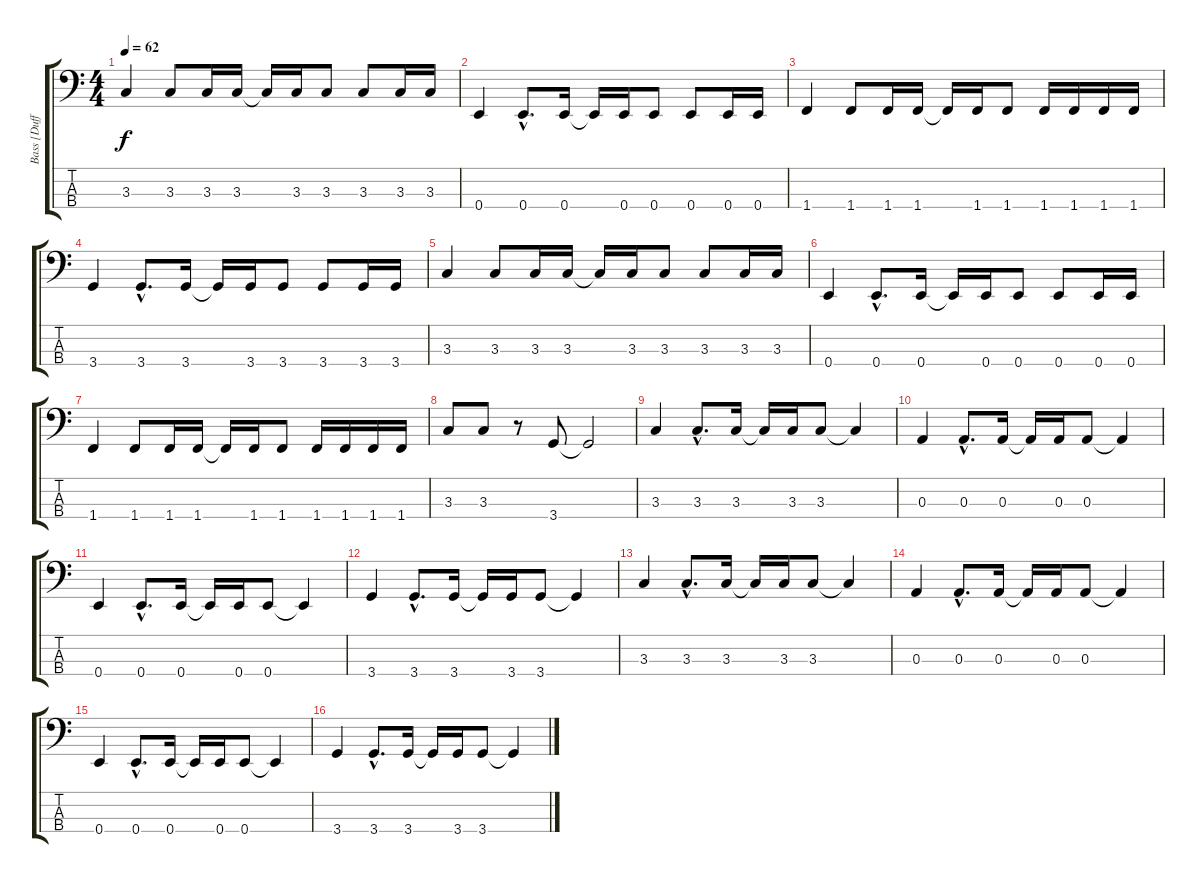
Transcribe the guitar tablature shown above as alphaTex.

\track ("Bass [Duff]" "Bass [Duff") {instrument electricbassfinger}
\staff {score tabs}
\tuning (G2 D2 A1 E1) {hide}
\ts (4 4)
\tempo 62
\clef f4
\ks c
3.3.4{dy f} 3.3.8 3.3.16 3.3.16 3.3{t}.16 3.3.16 3.3.8 3.3.8 3.3.16 3.3.16 |
0.4.4 0.4{hac}.8{d} 0.4.16 0.4{t}.16 0.4.16 0.4.8 0.4.8 0.4.16 0.4.16 |
1.4.4 1.4.8 1.4.16 1.4.16 1.4{t}.16 1.4.16 1.4.8 1.4.16 1.4.16 1.4.16 1.4.16 |
3.4.4 3.4{hac}.8{d} 3.4.16 3.4{t}.16 3.4.16 3.4.8 3.4.8 3.4.16 3.4.16 |
3.3.4 3.3.8 3.3.16 3.3.16 3.3{t}.16 3.3.16 3.3.8 3.3.8 3.3.16 3.3.16 |
0.4.4 0.4{hac}.8{d} 0.4.16 0.4{t}.16 0.4.16 0.4.8 0.4.8 0.4.16 0.4.16 |
1.4.4 1.4.8 1.4.16 1.4.16 1.4{t}.16 1.4.16 1.4.8 1.4.16 1.4.16 1.4.16 1.4.16 |
3.3.8 3.3.8 r.8 3.4.8 3.4{t}.2 |
3.3.4 3.3{hac}.8{d} 3.3.16 3.3{t}.16 3.3.16 3.3.8 3.3{t}.4 |
0.3.4 0.3{hac}.8{d} 0.3.16 0.3{t}.16 0.3.16 0.3.8 0.3{t}.4 |
0.4.4 0.4{hac}.8{d} 0.4.16 0.4{t}.16 0.4.16 0.4.8 0.4{t}.4 |
3.4.4 3.4{hac}.8{d} 3.4.16 3.4{t}.16 3.4.16 3.4.8 3.4{t}.4 |
3.3.4 3.3{hac}.8{d} 3.3.16 3.3{t}.16 3.3.16 3.3.8 3.3{t}.4 |
0.3.4 0.3{hac}.8{d} 0.3.16 0.3{t}.16 0.3.16 0.3.8 0.3{t}.4 |
0.4.4 0.4{hac}.8{d} 0.4.16 0.4{t}.16 0.4.16 0.4.8 0.4{t}.4 |
3.4.4 3.4{hac}.8{d} 3.4.16 3.4{t}.16 3.4.16 3.4.8 3.4{t}.4
